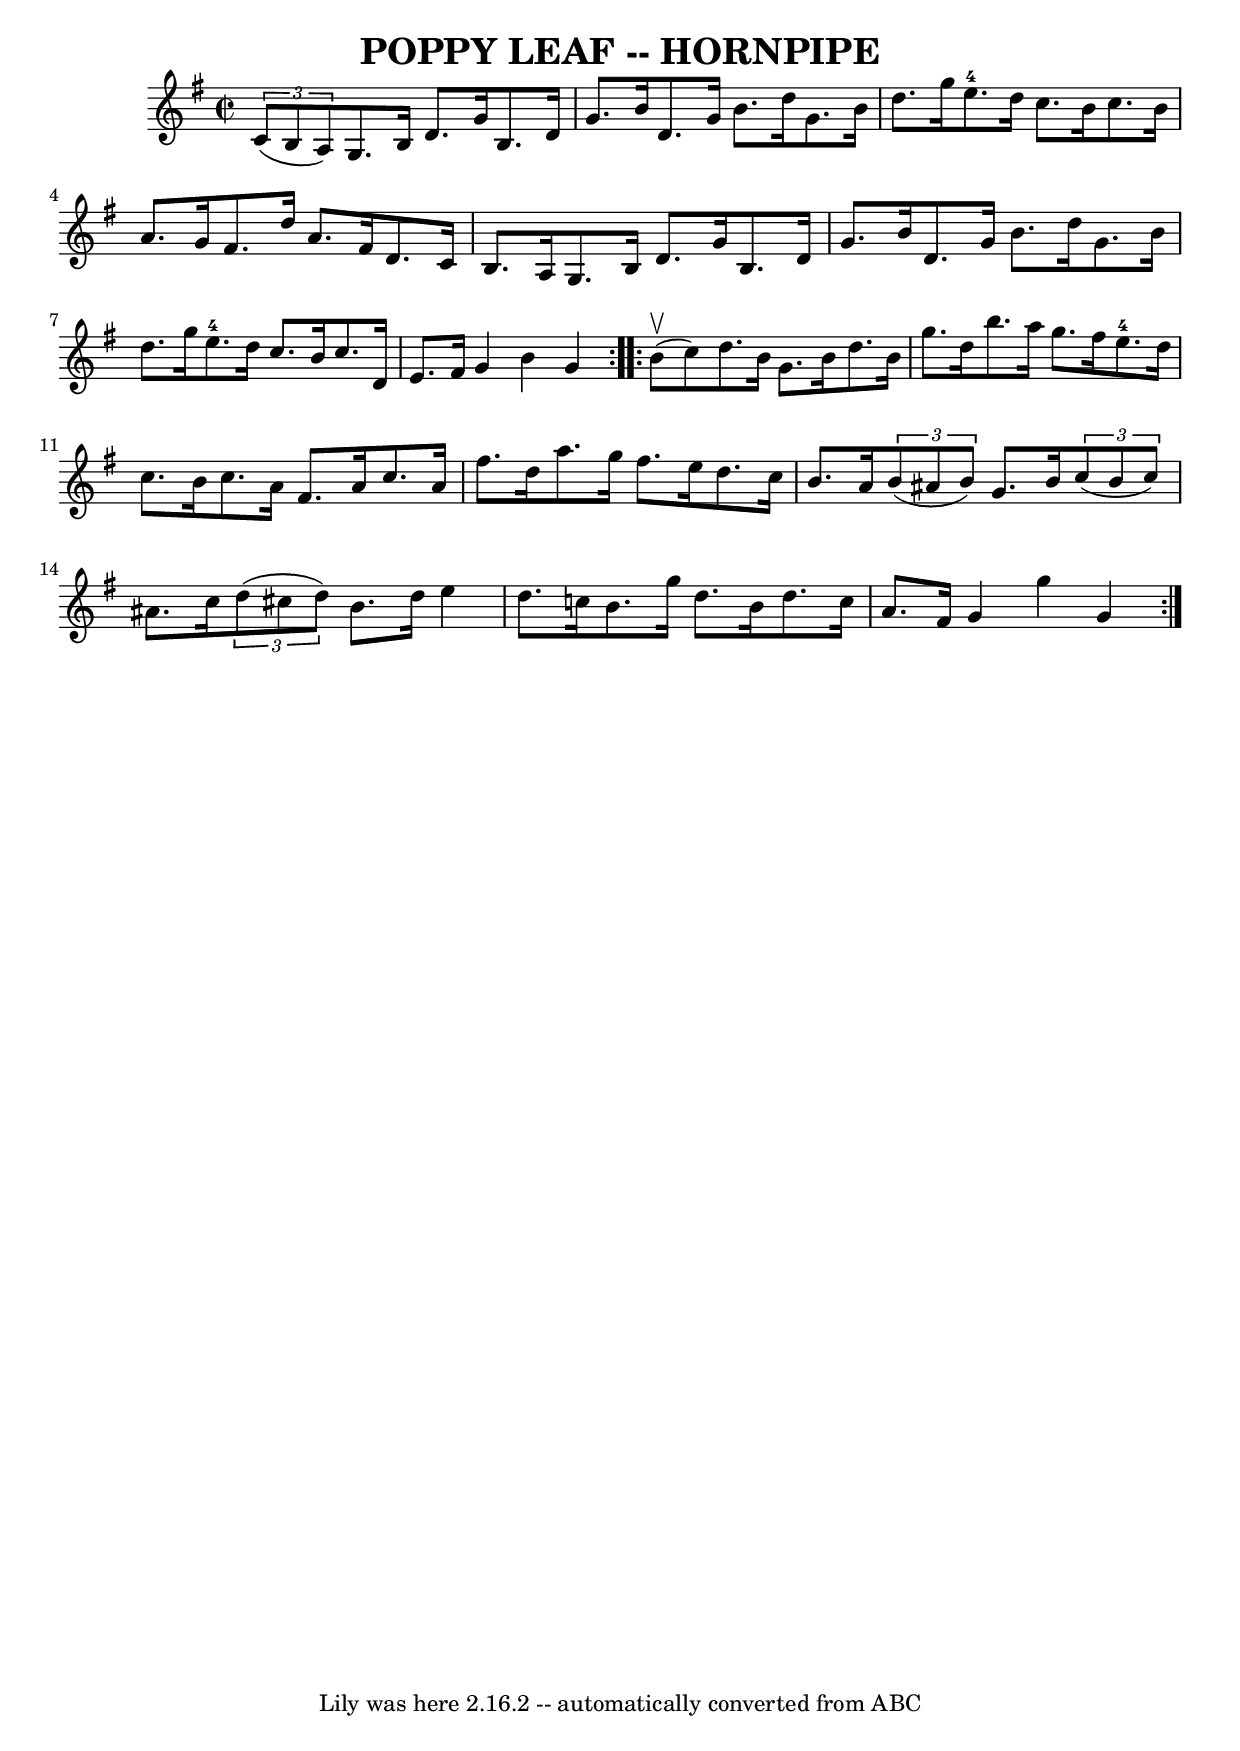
\version "2.16.2"
\include "Mammoth.ily"
\header {
  %% book = "Ryan's Mammoth Collection of Fiddle Tunes"
  crossRefNumber = "1"
  footnotes = ""
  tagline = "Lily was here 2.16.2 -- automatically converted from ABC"
  title = "POPPY LEAF -- HORNPIPE"

}
voicedefault =  {



  \repeat volta 2 {

    \override Staff.TimeSignature #'style = #'C
    \time 2/2 
    \key g \major
    \times 2/3 { c'8 (b8 a8) 
	       }       |
    
    g8. b16 d'8. g'16 b8. d'16 g'8. b'16    |
    d'8.  
    g'16 b'8. d''16 g'8. b'16 d''8. g''16    |
    e''8.-4 d''16 c''8. b'16 c''8. b'16 a'8. g'16    |
    
    fis'8. d''16 a'8. fis'16 d'8. c'16 b8. a16    |
    
    |
    g8. b16 d'8. g'16 b8. d'16 g'8. b'16    
    |
    d'8. g'16 b'8. d''16 g'8. b'16 d''8. g''16    
    |
    e''8.-4 d''16 c''8. b'16 c''8. d'16 e'8.    
    fis'16    |
    g'4 b'4 g'4    
  }     
  \repeat volta 2 {
    b'8 
    (^\upbow c''8)       |
    d''8. b'16 g'8. b'16 d''8.    
    b'16 g''8. d''16    |
    b''8. a''16 g''8. fis''16      
    e''8.-4 d''16 c''8. b'16    |
    c''8. a'16 fis'8.    
    a'16 c''8. a'16 fis''8. d''16    |
    a''8. g''16    
    fis''8. e''16 d''8. c''16 b'8. a'16    |
    |
    
    \times 2/3 { b'8 (ais'8 b'8) 
	       } g'8. b'16    \times 2/3 { c''8 
					   (b'8 c''8) 
					 } ais'8. c''16    |
    \times 2/3 { d''8 (
		 cis''8 d''8) 
	       } b'8. d''16 e''4 d''8. c''!16    |
    
    b'8. g''16 d''8. b'16 d''8. c''16 a'8. fis'16    |
    
    g'4 g''4 g'4    
  }   

}

\score{
  <<

    \context Staff="default"
    {
      \voicedefault 
      
    }

  >>
  \layout {
    
  }
  \midi {
  }

}
